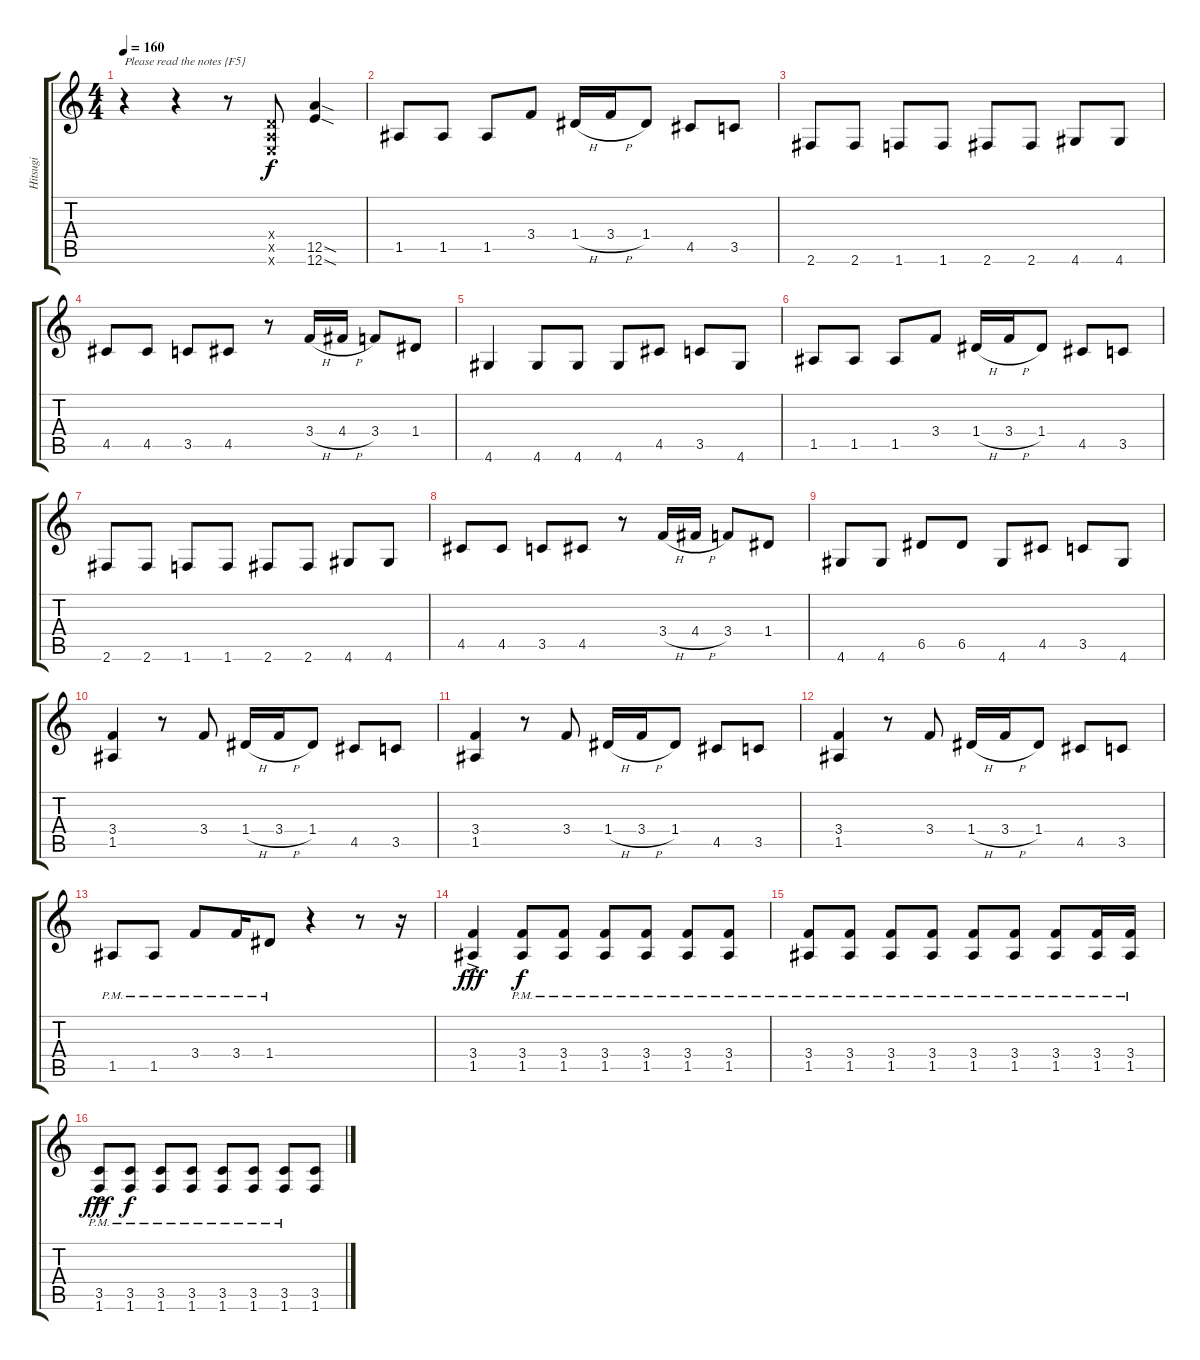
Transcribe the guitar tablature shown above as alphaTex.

\track ("Hitsugi" "Hitsugi") {instrument distortionguitar}
\staff {score tabs}
\tuning (E4 B3 G3 D3 A2 E2) {hide}
\ts (4 4)
\tempo 160
\clef g2
\ks c
r.4{txt "Please read the notes {F5}" dy f instrument distortionguitar} r.4 r.8 (0.4{x} 0.5{x} 0.6{x}).8 (12.5{sod} 12.6{sod}).4 |
1.5.8 1.5.8 1.5.8 3.4.8 1.4{h}.16 3.4{h}.16 1.4.8 4.5.8 3.5.8 |
2.6.8 2.6.8 1.6.8 1.6.8 2.6.8 2.6.8 4.6.8 4.6.8 |
4.5.8 4.5.8 3.5.8 4.5.8 r.8 3.4{h}.16 4.4{h}.16 3.4.8 1.4.8 |
4.6.4 4.6.8 4.6.8 4.6.8 4.5.8 3.5.8 4.6.8 |
1.5.8 1.5.8 1.5.8 3.4.8 1.4{h}.16 3.4{h}.16 1.4.8 4.5.8 3.5.8 |
2.6.8 2.6.8 1.6.8 1.6.8 2.6.8 2.6.8 4.6.8 4.6.8 |
4.5.8 4.5.8 3.5.8 4.5.8 r.8 3.4{h}.16 4.4{h}.16 3.4.8 1.4.8 |
4.6.8 4.6.8 6.5.8 6.5.8 4.6.8 4.5.8 3.5.8 4.6.8 |
(3.4 1.5).4 r.8 3.4.8 1.4{h}.16 3.4{h}.16 1.4.8 4.5.8 3.5.8 |
(3.4 1.5).4 r.8 3.4.8 1.4{h}.16 3.4{h}.16 1.4.8 4.5.8 3.5.8 |
(3.4 1.5).4 r.8 3.4.8 1.4{h}.16 3.4{h}.16 1.4.8 4.5.8 3.5.8 |
1.5{pm}.8 1.5{pm}.8 3.4{pm}.8 3.4{pm}.16 1.4{pm}.8 r.4 r.8 r.16 |
(3.4 1.5{ac}).4{dy fff} (3.4{pm} 1.5{pm}).8{dy f} (3.4{pm} 1.5{pm}).8 (3.4{pm} 1.5{pm}).8 (3.4{pm} 1.5{pm}).8 (3.4{pm} 1.5{pm}).8 (3.4{pm} 1.5{pm}).8 |
(3.4{pm} 1.5{pm}).8 (3.4{pm} 1.5{pm}).8 (3.4{pm} 1.5{pm}).8 (3.4{pm} 1.5{pm}).8 (3.4{pm} 1.5{pm}).8 (3.4{pm} 1.5{pm}).8 (3.4{pm} 1.5{pm}).8 (3.4{pm} 1.5{pm}).16 (3.4{pm} 1.5{pm}).16 |
(3.5 1.6{ac pm}).8{dy fff} (3.5{pm} 1.6{pm}).8{dy f} (3.5{pm} 1.6{pm}).8 (3.5{pm} 1.6{pm}).8 (3.5{pm} 1.6{pm}).8 (3.5{pm} 1.6{pm}).8 (3.5{pm} 1.6{pm}).8 (3.5 1.6).8
